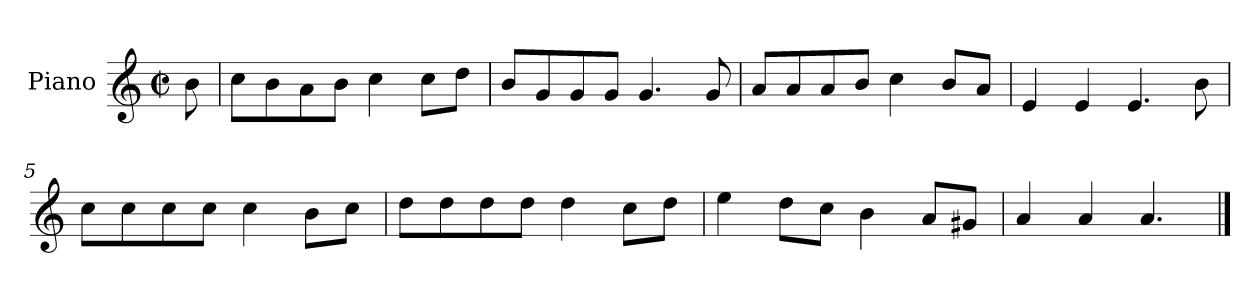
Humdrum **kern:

**kern
*part1
*staff1
*I"Piano
*I'Pno.
*clefG2
*k[]
*M2/2
*met(c|)
=
8b\
=1
8cc\L
8b\
8a\
8b\J
4cc\
8cc\L
8dd\J
=2
8b/L
8g/
8g/
8g/J
4.g/
8g/
=3
8a/L
8a/
8a/
8b/J
4cc\
8b/L
8a/J
=4
4e/
4e/
4.e/
8b\
=5
8cc\L
8cc\
8cc\
8cc\J
4cc\
8b\L
8cc\J
=6
8dd\L
8dd\
8dd\
8dd\J
4dd\
8cc\L
8dd\J
=7
4ee\
8dd\L
8cc\J
4b\
8a/L
8g#X/J
=8
4a/
4a/
4.a/
==
*-
